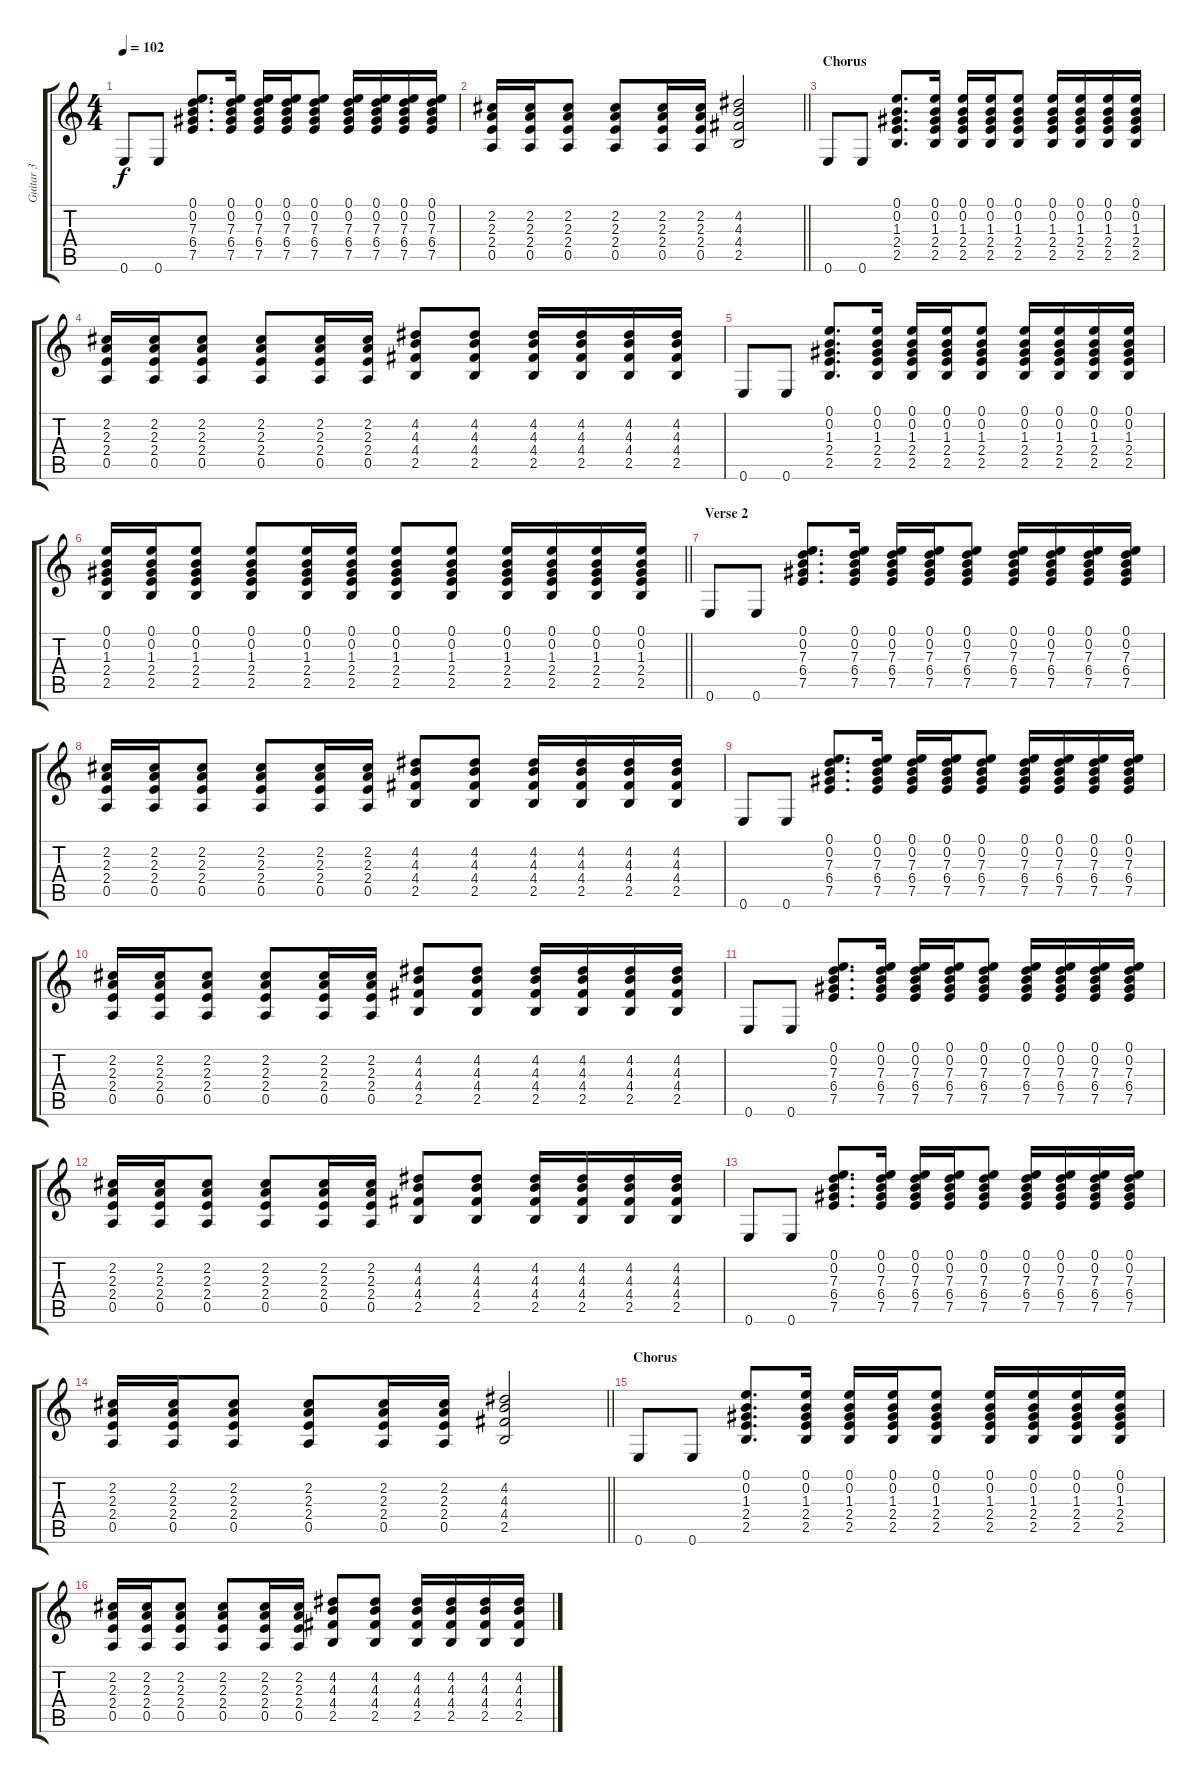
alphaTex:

\track ("Guitar 3" "Guitar 3") {instrument overdrivenguitar}
\staff {score tabs}
\tuning (E4 B3 G3 D3 A2 E2) {hide}
\ts (4 4)
\tempo 102
\clef g2
\ks c
0.6.8{dy f} 0.6.8 (0.1 0.2 7.3 6.4 7.5).8{d} (0.1 0.2 7.3 6.4 7.5).16 (0.1 0.2 7.3 6.4 7.5).16 (0.1 0.2 7.3 6.4 7.5).16 (0.1 0.2 7.3 6.4 7.5).8 (0.1 0.2 7.3 6.4 7.5).16 (0.1 0.2 7.3 6.4 7.5).16 (0.1 0.2 7.3 6.4 7.5).16 (0.1 0.2 7.3 6.4 7.5).16 |
\barLineRight lightlight
(2.2 2.3 2.4 0.5).16 (2.2 2.3 2.4 0.5).16 (2.2 2.3 2.4 0.5).8 (2.2 2.3 2.4 0.5).8 (2.2 2.3 2.4 0.5).16 (2.2 2.3 2.4 0.5).16 (4.2 4.3 4.4 2.5).2 |
\section ("" "Chorus")
0.6.8 0.6.8 (0.1 0.2 1.3 2.4 2.5).8{d} (0.1 0.2 1.3 2.4 2.5).16 (0.1 0.2 1.3 2.4 2.5).16 (0.1 0.2 1.3 2.4 2.5).16 (0.1 0.2 1.3 2.4 2.5).8 (0.1 0.2 1.3 2.4 2.5).16 (0.1 0.2 1.3 2.4 2.5).16 (0.1 0.2 1.3 2.4 2.5).16 (0.1 0.2 1.3 2.4 2.5).16 |
(2.2 2.3 2.4 0.5).16 (2.2 2.3 2.4 0.5).16 (2.2 2.3 2.4 0.5).8 (2.2 2.3 2.4 0.5).8 (2.2 2.3 2.4 0.5).16 (2.2 2.3 2.4 0.5).16 (4.2 4.3 4.4 2.5).8 (4.2 4.3 4.4 2.5).8 (4.2 4.3 4.4 2.5).16 (4.2 4.3 4.4 2.5).16 (4.2 4.3 4.4 2.5).16 (4.2 4.3 4.4 2.5).16 |
0.6.8 0.6.8 (0.1 0.2 1.3 2.4 2.5).8{d} (0.1 0.2 1.3 2.4 2.5).16 (0.1 0.2 1.3 2.4 2.5).16 (0.1 0.2 1.3 2.4 2.5).16 (0.1 0.2 1.3 2.4 2.5).8 (0.1 0.2 1.3 2.4 2.5).16 (0.1 0.2 1.3 2.4 2.5).16 (0.1 0.2 1.3 2.4 2.5).16 (0.1 0.2 1.3 2.4 2.5).16 |
\barLineRight lightlight
(0.1 0.2 1.3 2.4 2.5).16 (0.1 0.2 1.3 2.4 2.5).16 (0.1 0.2 1.3 2.4 2.5).8 (0.1 0.2 1.3 2.4 2.5).8 (0.1 0.2 1.3 2.4 2.5).16 (0.1 0.2 1.3 2.4 2.5).16 (0.1 0.2 1.3 2.4 2.5).8 (0.1 0.2 1.3 2.4 2.5).8 (0.1 0.2 1.3 2.4 2.5).16 (0.1 0.2 1.3 2.4 2.5).16 (0.1 0.2 1.3 2.4 2.5).16 (0.1 0.2 1.3 2.4 2.5).16 |
\section ("" "Verse 2")
0.6.8 0.6.8 (0.1 0.2 7.3 6.4 7.5).8{d} (0.1 0.2 7.3 6.4 7.5).16 (0.1 0.2 7.3 6.4 7.5).16 (0.1 0.2 7.3 6.4 7.5).16 (0.1 0.2 7.3 6.4 7.5).8 (0.1 0.2 7.3 6.4 7.5).16 (0.1 0.2 7.3 6.4 7.5).16 (0.1 0.2 7.3 6.4 7.5).16 (0.1 0.2 7.3 6.4 7.5).16 |
(2.2 2.3 2.4 0.5).16 (2.2 2.3 2.4 0.5).16 (2.2 2.3 2.4 0.5).8 (2.2 2.3 2.4 0.5).8 (2.2 2.3 2.4 0.5).16 (2.2 2.3 2.4 0.5).16 (4.2 4.3 4.4 2.5).8 (4.2 4.3 4.4 2.5).8 (4.2 4.3 4.4 2.5).16 (4.2 4.3 4.4 2.5).16 (4.2 4.3 4.4 2.5).16 (4.2 4.3 4.4 2.5).16 |
0.6.8 0.6.8 (0.1 0.2 7.3 6.4 7.5).8{d} (0.1 0.2 7.3 6.4 7.5).16 (0.1 0.2 7.3 6.4 7.5).16 (0.1 0.2 7.3 6.4 7.5).16 (0.1 0.2 7.3 6.4 7.5).8 (0.1 0.2 7.3 6.4 7.5).16 (0.1 0.2 7.3 6.4 7.5).16 (0.1 0.2 7.3 6.4 7.5).16 (0.1 0.2 7.3 6.4 7.5).16 |
(2.2 2.3 2.4 0.5).16 (2.2 2.3 2.4 0.5).16 (2.2 2.3 2.4 0.5).8 (2.2 2.3 2.4 0.5).8 (2.2 2.3 2.4 0.5).16 (2.2 2.3 2.4 0.5).16 (4.2 4.3 4.4 2.5).8 (4.2 4.3 4.4 2.5).8 (4.2 4.3 4.4 2.5).16 (4.2 4.3 4.4 2.5).16 (4.2 4.3 4.4 2.5).16 (4.2 4.3 4.4 2.5).16 |
0.6.8 0.6.8 (0.1 0.2 7.3 6.4 7.5).8{d} (0.1 0.2 7.3 6.4 7.5).16 (0.1 0.2 7.3 6.4 7.5).16 (0.1 0.2 7.3 6.4 7.5).16 (0.1 0.2 7.3 6.4 7.5).8 (0.1 0.2 7.3 6.4 7.5).16 (0.1 0.2 7.3 6.4 7.5).16 (0.1 0.2 7.3 6.4 7.5).16 (0.1 0.2 7.3 6.4 7.5).16 |
(2.2 2.3 2.4 0.5).16 (2.2 2.3 2.4 0.5).16 (2.2 2.3 2.4 0.5).8 (2.2 2.3 2.4 0.5).8 (2.2 2.3 2.4 0.5).16 (2.2 2.3 2.4 0.5).16 (4.2 4.3 4.4 2.5).8 (4.2 4.3 4.4 2.5).8 (4.2 4.3 4.4 2.5).16 (4.2 4.3 4.4 2.5).16 (4.2 4.3 4.4 2.5).16 (4.2 4.3 4.4 2.5).16 |
0.6.8 0.6.8 (0.1 0.2 7.3 6.4 7.5).8{d} (0.1 0.2 7.3 6.4 7.5).16 (0.1 0.2 7.3 6.4 7.5).16 (0.1 0.2 7.3 6.4 7.5).16 (0.1 0.2 7.3 6.4 7.5).8 (0.1 0.2 7.3 6.4 7.5).16 (0.1 0.2 7.3 6.4 7.5).16 (0.1 0.2 7.3 6.4 7.5).16 (0.1 0.2 7.3 6.4 7.5).16 |
\barLineRight lightlight
(2.2 2.3 2.4 0.5).16 (2.2 2.3 2.4 0.5).16 (2.2 2.3 2.4 0.5).8 (2.2 2.3 2.4 0.5).8 (2.2 2.3 2.4 0.5).16 (2.2 2.3 2.4 0.5).16 (4.2 4.3 4.4 2.5).2 |
\section ("" "Chorus")
0.6.8 0.6.8 (0.1 0.2 1.3 2.4 2.5).8{d} (0.1 0.2 1.3 2.4 2.5).16 (0.1 0.2 1.3 2.4 2.5).16 (0.1 0.2 1.3 2.4 2.5).16 (0.1 0.2 1.3 2.4 2.5).8 (0.1 0.2 1.3 2.4 2.5).16 (0.1 0.2 1.3 2.4 2.5).16 (0.1 0.2 1.3 2.4 2.5).16 (0.1 0.2 1.3 2.4 2.5).16 |
(2.2 2.3 2.4 0.5).16 (2.2 2.3 2.4 0.5).16 (2.2 2.3 2.4 0.5).8 (2.2 2.3 2.4 0.5).8 (2.2 2.3 2.4 0.5).16 (2.2 2.3 2.4 0.5).16 (4.2 4.3 4.4 2.5).8 (4.2 4.3 4.4 2.5).8 (4.2 4.3 4.4 2.5).16 (4.2 4.3 4.4 2.5).16 (4.2 4.3 4.4 2.5).16 (4.2 4.3 4.4 2.5).16
